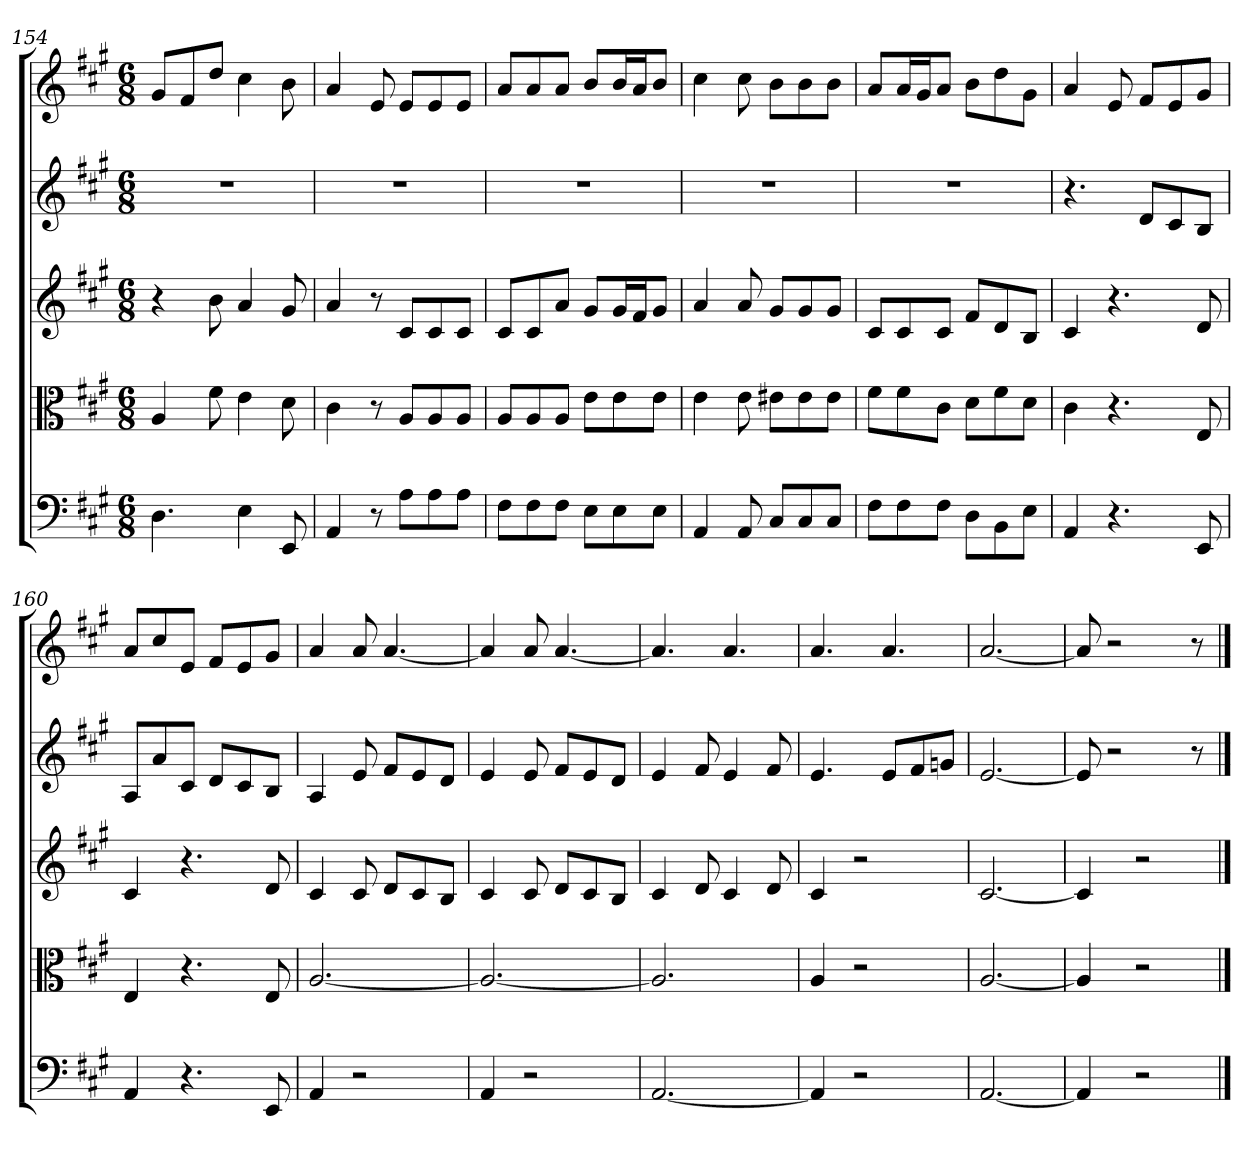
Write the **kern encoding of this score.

**kern	**kern	**kern	**kern	**kern
*part5	*part4	*part3	*part2	*part1
*staff5	*staff4	*staff3	*staff2	*staff1
*clefF4	*clefC3	*	*	*
*k[f#c#g#]	*k[f#c#g#]	*k[f#c#g#]	*k[f#c#g#]	*k[f#c#g#]
*A:	*A:	*A:	*A:	*A:
*M6/8	*M6/8	*M6/8	*M6/8	*M6/8
=154	=154	=154	=154	=154
4.D	4A	4r	2.r	8g#L
.	.	.	.	8f#
.	8f#	8b	.	8ddJ
4E	4e	4a	.	4cc#
8EE	8d	8g#	.	8b
=155	=155	=155	=155	=155
4AA	4c#	4a	2.r	4a
8r	8r	8r	.	8e
8A\L	8A/L	8c#L	.	8eL
8A\	8A/	8c#	.	8e
8A\J	8A/J	8c#J	.	8eJ
=156	=156	=156	=156	=156
8F#\L	8A/L	8c#L	2.r	8aL
8F#\	8A/	8c#	.	8a
8F#\J	8A/J	8aJ	.	8aJ
8E\L	8e\L	8g#L	.	8bL
8E\	8e\	16g#L	.	16bL
.	.	16f#J	.	16aJ
8E\J	8e\J	8g#J	.	8bJ
=157	=157	=157	=157	=157
4AA	4e	4a	2.r	4cc#
8AA	8e	8a	.	8cc#
8C#/L	8e#X\L	8g#L	.	8bL
8C#/	8e#\	8g#	.	8b
8C#/J	8e#\J	8g#J	.	8bJ
=158	=158	=158	=158	=158
8F#\L	8f#\L	8c#L	2.r	8aL
8F#\	8f#\	8c#	.	16aL
.	.	.	.	16g#J
8F#\J	8c#\J	8c#J	.	8aJ
8D\L	8d\L	8f#L	.	8bL
8BB\	8f#\	8d	.	8dd
8E\J	8d\J	8BJ	.	8g#J
=159	=159	=159	=159	=159
4AA	4c#	4c#	4.r	4a
4.r	4.r	4.r	.	8e
.	.	.	8dL	8f#L
.	.	.	8c#	8e
8EE	8E	8d	8BJ	8g#J
=160	=160	=160	=160	=160
4AA	4E	4c#	8AL	8aL
.	.	.	8a	8cc#
4.r	4.r	4.r	8c#J	8eJ
.	.	.	8dL	8f#L
.	.	.	8c#	8e
8EE	8E	8d	8BJ	8g#J
=161	=161	=161	=161	=161
4AA	[2.A	4c#	4A	4a
2r	.	8c#	8e	8a
.	.	8dL	8f#L	[4.a
.	.	8c#	8e	.
.	.	8BJ	8dJ	.
=162	=162	=162	=162	=162
4AA	2.A_	4c#	4e	4a]
2r	.	8c#	8e	8a
.	.	8dL	8f#L	[4.a
.	.	8c#	8e	.
.	.	8BJ	8dJ	.
=163	=163	=163	=163	=163
[2.AA	2.A]	4c#	4e	4.a]
.	.	8d	8f#	.
.	.	4c#	4e	4.a
.	.	8d	8f#	.
=164	=164	=164	=164	=164
4AA]	4A	4c#	4.e	4.a
2r	2r	2r	.	.
.	.	.	8eL	4.a
.	.	.	8f#	.
.	.	.	8gnJ	.
=165	=165	=165	=165	=165
[2.AA	[2.A	[2.c#	[2.e	[2.a
=166	=166	=166	=166	=166
4AA]	4A]	4c#]	8e]	8a]
.	.	.	2r	2r
2r	2r	2r	.	.
.	.	.	8r	8r
==	==	==	==	==
*-	*-	*-	*-	*-
